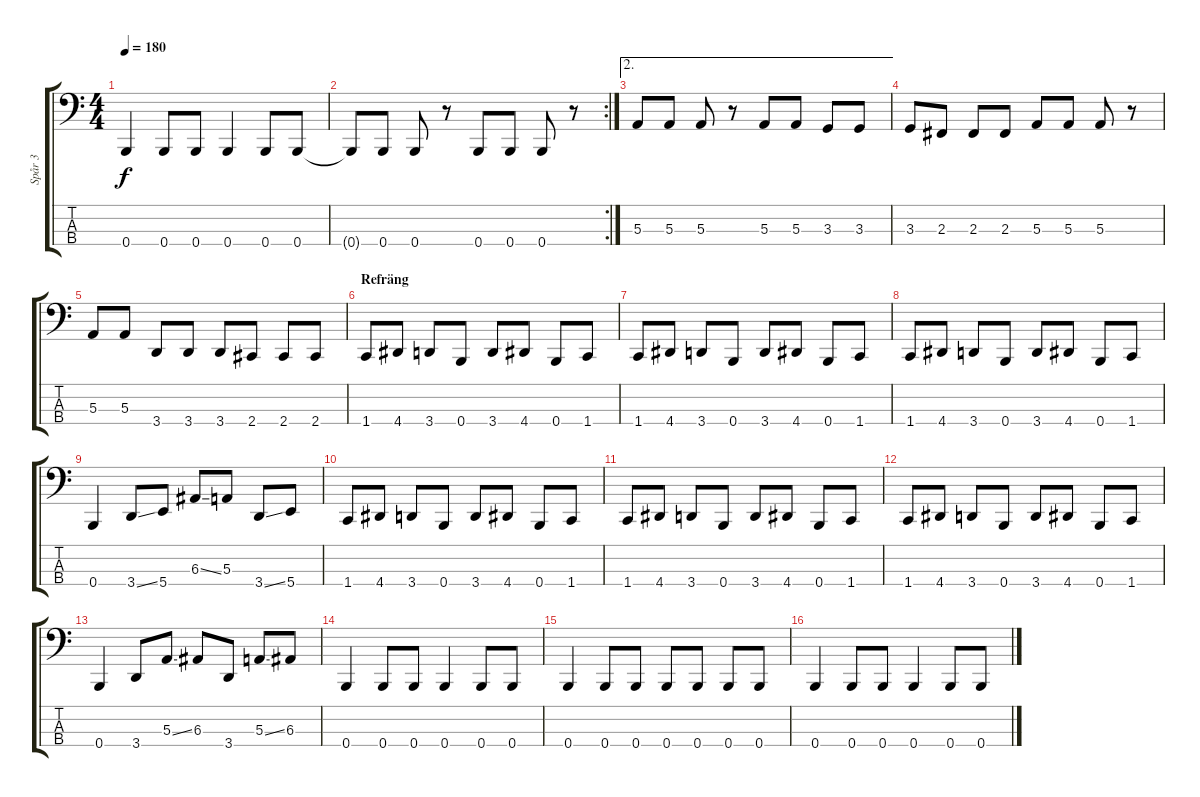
\track ("Spår 3" "Spår 3") {instrument electricbassfinger}
\staff {score tabs}
\tuning (D2 A1 E1 B0) {hide}
\ts (4 4)
\tempo 180
\clef f4
\ks c
0.4.4{dy f} 0.4.8 0.4.8 0.4.4 0.4.8 0.4.8 |
\rc 2
0.4{t}.8 0.4.8 0.4.8 r.8 0.4.8 0.4.8 0.4.8 r.8 |
\ae 2
5.3.8 5.3.8 5.3.8 r.8 5.3.8 5.3.8 3.3.8 3.3.8 |
3.3.8 2.3.8 2.3.8 2.3.8 5.3.8 5.3.8 5.3.8 r.8 |
5.3.8 5.3.8 3.4.8 3.4.8 3.4.8 2.4.8 2.4.8 2.4.8 |
\section ("" "Refräng")
1.4.8 4.4.8 3.4.8 0.4.8 3.4.8 4.4.8 0.4.8 1.4.8 |
1.4.8 4.4.8 3.4.8 0.4.8 3.4.8 4.4.8 0.4.8 1.4.8 |
1.4.8 4.4.8 3.4.8 0.4.8 3.4.8 4.4.8 0.4.8 1.4.8 |
0.4.4 3.4{ss}.8 5.4.8 6.3{ss}.8 5.3.8 3.4{ss}.8 5.4.8 |
1.4.8 4.4.8 3.4.8 0.4.8 3.4.8 4.4.8 0.4.8 1.4.8 |
1.4.8 4.4.8 3.4.8 0.4.8 3.4.8 4.4.8 0.4.8 1.4.8 |
1.4.8 4.4.8 3.4.8 0.4.8 3.4.8 4.4.8 0.4.8 1.4.8 |
0.4.4 3.4.8 5.3{ss}.8 6.3.8 3.4.8 5.3{ss}.8 6.3.8 |
0.4.4 0.4.8 0.4.8 0.4.4 0.4.8 0.4.8 |
0.4.4 0.4.8 0.4.8 0.4.8 0.4.8 0.4.8 0.4.8 |
0.4.4 0.4.8 0.4.8 0.4.4 0.4.8 0.4.8
